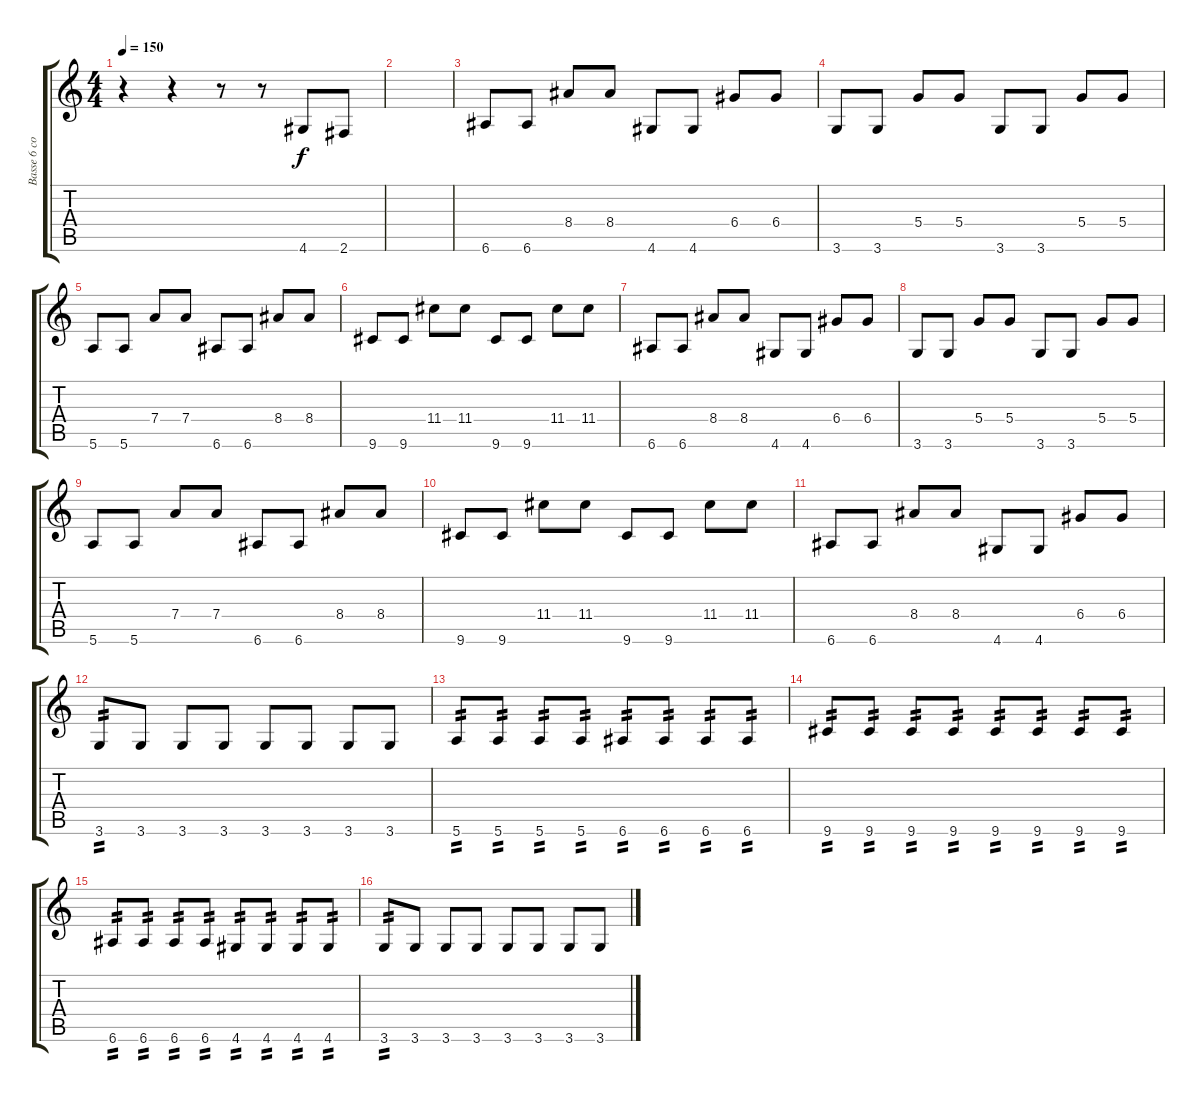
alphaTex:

\track ("Basse 6 cordes" "Basse 6 co") {instrument electricbassfinger}
\staff {score tabs}
\tuning (E4 B3 G3 D3 A2 E2) {hide}
\ts (4 4)
\tempo 150
\clef g2
\ks c
r.4{dy f} r.4 r.8 r.8 4.6.8 2.6.8 |
|
6.6.8 6.6.8 8.4.8 8.4.8 4.6.8 4.6.8 6.4.8 6.4.8 |
3.6.8 3.6.8 5.4.8 5.4.8 3.6.8 3.6.8 5.4.8 5.4.8 |
5.6.8 5.6.8 7.4.8 7.4.8 6.6.8 6.6.8 8.4.8 8.4.8 |
9.6.8 9.6.8 11.4.8 11.4.8 9.6.8 9.6.8 11.4.8 11.4.8 |
6.6.8 6.6.8 8.4.8 8.4.8 4.6.8 4.6.8 6.4.8 6.4.8 |
3.6.8 3.6.8 5.4.8 5.4.8 3.6.8 3.6.8 5.4.8 5.4.8 |
5.6.8 5.6.8 7.4.8 7.4.8 6.6.8 6.6.8 8.4.8 8.4.8 |
9.6.8 9.6.8 11.4.8 11.4.8 9.6.8 9.6.8 11.4.8 11.4.8 |
6.6.8 6.6.8 8.4.8 8.4.8 4.6.8 4.6.8 6.4.8 6.4.8 |
3.6.8{tp 2} 3.6.8 3.6.8 3.6.8 3.6.8 3.6.8 3.6.8 3.6.8 |
5.6.8{tp 2} 5.6.8{tp 2} 5.6.8{tp 2} 5.6.8{tp 2} 6.6.8{tp 2} 6.6.8{tp 2} 6.6.8{tp 2} 6.6.8{tp 2} |
9.6.8{tp 2} 9.6.8{tp 2} 9.6.8{tp 2} 9.6.8{tp 2} 9.6.8{tp 2} 9.6.8{tp 2} 9.6.8{tp 2} 9.6.8{tp 2} |
6.6.8{tp 2} 6.6.8{tp 2} 6.6.8{tp 2} 6.6.8{tp 2} 4.6.8{tp 2} 4.6.8{tp 2} 4.6.8{tp 2} 4.6.8{tp 2} |
3.6.8{tp 2} 3.6.8 3.6.8 3.6.8 3.6.8 3.6.8 3.6.8 3.6.8
